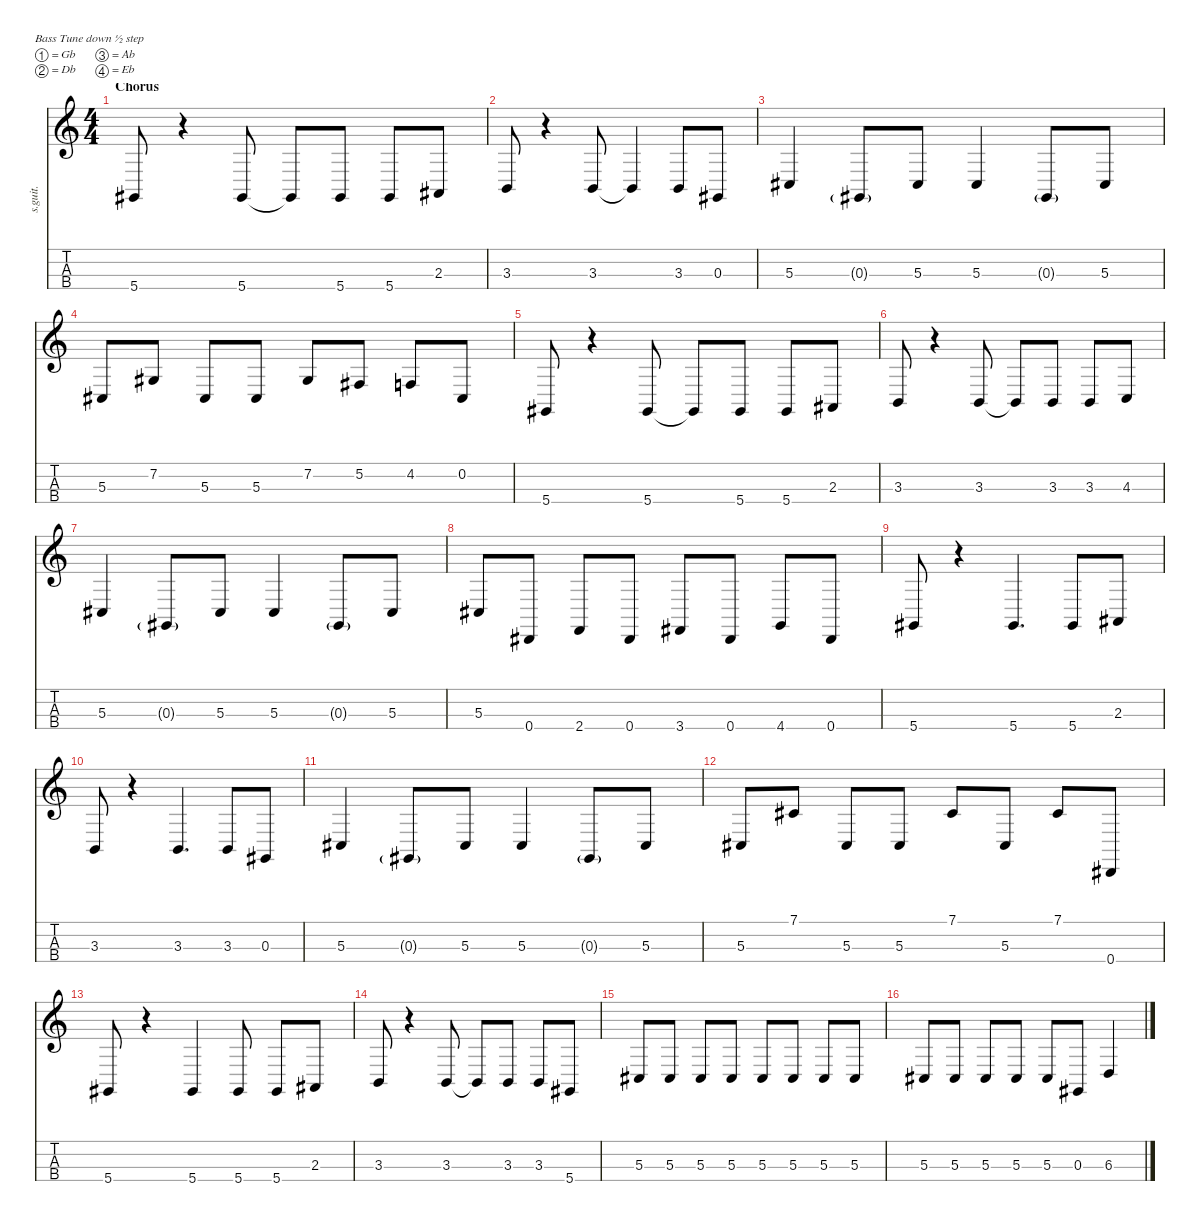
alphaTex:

\defaultSystemsLayout 4
\hideDynamics
\bracketExtendMode nobrackets
\track ("Duff McKagan" "s.guit.") {instrument electricbasspick}
\staff {score tabs}
\tuning (Gb2 Db2 Ab1 Eb1)
\ts (4 4)
\section ("" "Chorus")
\tempo (125 hide)
\clef g2
\ks c
5.4{acc #}.8{lyrics (0 "") lyrics (1 "") lyrics (2 "") lyrics (3 "") lyrics (4 "") dy f} r.4 5.4{acc #}.8{lyrics (0 "") lyrics (1 "") lyrics (2 "") lyrics (3 "") lyrics (4 "")} 5.4{t acc #}.8{lyrics (0 "") lyrics (1 "") lyrics (2 "") lyrics (3 "") lyrics (4 "")} 5.4{acc #}.8{lyrics (0 "") lyrics (1 "") lyrics (2 "") lyrics (3 "") lyrics (4 "")} 5.4{acc #}.8{lyrics (0 "") lyrics (1 "") lyrics (2 "") lyrics (3 "") lyrics (4 "")} 2.3{acc #}.8{lyrics (0 "") lyrics (1 "") lyrics (2 "") lyrics (3 "") lyrics (4 "")} |
3.3.8{lyrics (0 "") lyrics (1 "") lyrics (2 "") lyrics (3 "") lyrics (4 "")} r.4 3.3.8{lyrics (0 "") lyrics (1 "") lyrics (2 "") lyrics (3 "") lyrics (4 "")} 3.3{t}.4{lyrics (0 "") lyrics (1 "") lyrics (2 "") lyrics (3 "") lyrics (4 "")} 3.3.8{lyrics (0 "") lyrics (1 "") lyrics (2 "") lyrics (3 "") lyrics (4 "")} 0.3{acc #}.8{lyrics (0 "") lyrics (1 "") lyrics (2 "") lyrics (3 "") lyrics (4 "")} |
5.3{acc #}.4{lyrics (0 "") lyrics (1 "") lyrics (2 "") lyrics (3 "") lyrics (4 "")} 0.3{g acc #}.8{lyrics (0 "") lyrics (1 "") lyrics (2 "") lyrics (3 "") lyrics (4 "") dy mp} 5.3{acc #}.8{lyrics (0 "") lyrics (1 "") lyrics (2 "") lyrics (3 "") lyrics (4 "") dy f} 5.3{acc #}.4{lyrics (0 "") lyrics (1 "") lyrics (2 "") lyrics (3 "") lyrics (4 "")} 0.3{g acc #}.8{lyrics (0 "") lyrics (1 "") lyrics (2 "") lyrics (3 "") lyrics (4 "") dy mp} 5.3{acc #}.8{lyrics (0 "") lyrics (1 "") lyrics (2 "") lyrics (3 "") lyrics (4 "") dy f} |
5.3{acc #}.8{lyrics (0 "") lyrics (1 "") lyrics (2 "") lyrics (3 "") lyrics (4 "")} 7.2{acc #}.8{lyrics (0 "") lyrics (1 "") lyrics (2 "") lyrics (3 "") lyrics (4 "")} 5.3{acc #}.8{lyrics (0 "") lyrics (1 "") lyrics (2 "") lyrics (3 "") lyrics (4 "")} 5.3{acc #}.8{lyrics (0 "") lyrics (1 "") lyrics (2 "") lyrics (3 "") lyrics (4 "")} 7.2{acc #}.8{lyrics (0 "") lyrics (1 "") lyrics (2 "") lyrics (3 "") lyrics (4 "")} 5.2{acc #}.8{lyrics (0 "") lyrics (1 "") lyrics (2 "") lyrics (3 "") lyrics (4 "")} 4.2.8{lyrics (0 "") lyrics (1 "") lyrics (2 "") lyrics (3 "") lyrics (4 "")} 0.2{acc #}.8{lyrics (0 "") lyrics (1 "") lyrics (2 "") lyrics (3 "") lyrics (4 "")} |
5.4{acc #}.8{lyrics (0 "") lyrics (1 "") lyrics (2 "") lyrics (3 "") lyrics (4 "")} r.4 5.4{acc #}.8{lyrics (0 "") lyrics (1 "") lyrics (2 "") lyrics (3 "") lyrics (4 "")} 5.4{t acc #}.8{lyrics (0 "") lyrics (1 "") lyrics (2 "") lyrics (3 "") lyrics (4 "")} 5.4{acc #}.8{lyrics (0 "") lyrics (1 "") lyrics (2 "") lyrics (3 "") lyrics (4 "")} 5.4{acc #}.8{lyrics (0 "") lyrics (1 "") lyrics (2 "") lyrics (3 "") lyrics (4 "")} 2.3{acc #}.8{lyrics (0 "") lyrics (1 "") lyrics (2 "") lyrics (3 "") lyrics (4 "")} |
3.3.8{lyrics (0 "") lyrics (1 "") lyrics (2 "") lyrics (3 "") lyrics (4 "")} r.4 3.3.8{lyrics (0 "") lyrics (1 "") lyrics (2 "") lyrics (3 "") lyrics (4 "")} 3.3{t}.8{lyrics (0 "") lyrics (1 "") lyrics (2 "") lyrics (3 "") lyrics (4 "")} 3.3.8{lyrics (0 "") lyrics (1 "") lyrics (2 "") lyrics (3 "") lyrics (4 "")} 3.3.8{lyrics (0 "") lyrics (1 "") lyrics (2 "") lyrics (3 "") lyrics (4 "")} 4.3.8{lyrics (0 "") lyrics (1 "") lyrics (2 "") lyrics (3 "") lyrics (4 "")} |
5.3{acc #}.4{lyrics (0 "") lyrics (1 "") lyrics (2 "") lyrics (3 "") lyrics (4 "")} 0.3{g acc #}.8{lyrics (0 "") lyrics (1 "") lyrics (2 "") lyrics (3 "") lyrics (4 "") dy mp} 5.3{acc #}.8{lyrics (0 "") lyrics (1 "") lyrics (2 "") lyrics (3 "") lyrics (4 "") dy f} 5.3{acc #}.4{lyrics (0 "") lyrics (1 "") lyrics (2 "") lyrics (3 "") lyrics (4 "")} 0.3{g acc #}.8{lyrics (0 "") lyrics (1 "") lyrics (2 "") lyrics (3 "") lyrics (4 "") dy mp} 5.3{acc #}.8{lyrics (0 "") lyrics (1 "") lyrics (2 "") lyrics (3 "") lyrics (4 "") dy f} |
5.3{acc #}.8{lyrics (0 "") lyrics (1 "") lyrics (2 "") lyrics (3 "") lyrics (4 "")} 0.4{acc #}.8{lyrics (0 "") lyrics (1 "") lyrics (2 "") lyrics (3 "") lyrics (4 "")} 2.4.8{lyrics (0 "") lyrics (1 "") lyrics (2 "") lyrics (3 "") lyrics (4 "")} 0.4{acc #}.8{lyrics (0 "") lyrics (1 "") lyrics (2 "") lyrics (3 "") lyrics (4 "")} 3.4{acc #}.8{lyrics (0 "") lyrics (1 "") lyrics (2 "") lyrics (3 "") lyrics (4 "")} 0.4{acc #}.8{lyrics (0 "") lyrics (1 "") lyrics (2 "") lyrics (3 "") lyrics (4 "")} 4.4.8{lyrics (0 "") lyrics (1 "") lyrics (2 "") lyrics (3 "") lyrics (4 "")} 0.4{acc #}.8{lyrics (0 "") lyrics (1 "") lyrics (2 "") lyrics (3 "") lyrics (4 "")} |
5.4{acc #}.8{lyrics (0 "") lyrics (1 "") lyrics (2 "") lyrics (3 "") lyrics (4 "")} r.4 5.4{acc #}.4{d lyrics (0 "") lyrics (1 "") lyrics (2 "") lyrics (3 "") lyrics (4 "")} 5.4{acc #}.8{lyrics (0 "") lyrics (1 "") lyrics (2 "") lyrics (3 "") lyrics (4 "")} 2.3{acc #}.8{lyrics (0 "") lyrics (1 "") lyrics (2 "") lyrics (3 "") lyrics (4 "")} |
3.3.8{lyrics (0 "") lyrics (1 "") lyrics (2 "") lyrics (3 "") lyrics (4 "")} r.4 3.3.4{d lyrics (0 "") lyrics (1 "") lyrics (2 "") lyrics (3 "") lyrics (4 "")} 3.3.8{lyrics (0 "") lyrics (1 "") lyrics (2 "") lyrics (3 "") lyrics (4 "")} 0.3{acc #}.8{lyrics (0 "") lyrics (1 "") lyrics (2 "") lyrics (3 "") lyrics (4 "")} |
5.3{acc #}.4{lyrics (0 "") lyrics (1 "") lyrics (2 "") lyrics (3 "") lyrics (4 "")} 0.3{g acc #}.8{lyrics (0 "") lyrics (1 "") lyrics (2 "") lyrics (3 "") lyrics (4 "") dy mp} 5.3{acc #}.8{lyrics (0 "") lyrics (1 "") lyrics (2 "") lyrics (3 "") lyrics (4 "") dy f} 5.3{acc #}.4{lyrics (0 "") lyrics (1 "") lyrics (2 "") lyrics (3 "") lyrics (4 "")} 0.3{g acc #}.8{lyrics (0 "") lyrics (1 "") lyrics (2 "") lyrics (3 "") lyrics (4 "") dy mp} 5.3{acc #}.8{lyrics (0 "") lyrics (1 "") lyrics (2 "") lyrics (3 "") lyrics (4 "") dy f} |
5.3{acc #}.8{lyrics (0 "") lyrics (1 "") lyrics (2 "") lyrics (3 "") lyrics (4 "")} 7.1{acc #}.8{lyrics (0 "") lyrics (1 "") lyrics (2 "") lyrics (3 "") lyrics (4 "")} 5.3{acc #}.8{lyrics (0 "") lyrics (1 "") lyrics (2 "") lyrics (3 "") lyrics (4 "")} 5.3{acc #}.8{lyrics (0 "") lyrics (1 "") lyrics (2 "") lyrics (3 "") lyrics (4 "")} 7.1{acc #}.8{lyrics (0 "") lyrics (1 "") lyrics (2 "") lyrics (3 "") lyrics (4 "")} 5.3{acc #}.8{lyrics (0 "") lyrics (1 "") lyrics (2 "") lyrics (3 "") lyrics (4 "")} 7.1{acc #}.8{lyrics (0 "") lyrics (1 "") lyrics (2 "") lyrics (3 "") lyrics (4 "")} 0.4{acc #}.8{lyrics (0 "") lyrics (1 "") lyrics (2 "") lyrics (3 "") lyrics (4 "")} |
5.4{acc #}.8{lyrics (0 "") lyrics (1 "") lyrics (2 "") lyrics (3 "") lyrics (4 "")} r.4 5.4{acc #}.4{lyrics (0 "") lyrics (1 "") lyrics (2 "") lyrics (3 "") lyrics (4 "")} 5.4{acc #}.8{lyrics (0 "") lyrics (1 "") lyrics (2 "") lyrics (3 "") lyrics (4 "")} 5.4{acc #}.8{lyrics (0 "") lyrics (1 "") lyrics (2 "") lyrics (3 "") lyrics (4 "")} 2.3{acc #}.8{lyrics (0 "") lyrics (1 "") lyrics (2 "") lyrics (3 "") lyrics (4 "")} |
3.3.8{lyrics (0 "") lyrics (1 "") lyrics (2 "") lyrics (3 "") lyrics (4 "")} r.4 3.3.8{lyrics (0 "") lyrics (1 "") lyrics (2 "") lyrics (3 "") lyrics (4 "")} 3.3{t}.8{lyrics (0 "") lyrics (1 "") lyrics (2 "") lyrics (3 "") lyrics (4 "")} 3.3.8{lyrics (0 "") lyrics (1 "") lyrics (2 "") lyrics (3 "") lyrics (4 "")} 3.3.8{lyrics (0 "") lyrics (1 "") lyrics (2 "") lyrics (3 "") lyrics (4 "")} 5.4{acc #}.8{lyrics (0 "") lyrics (1 "") lyrics (2 "") lyrics (3 "") lyrics (4 "")} |
5.3{acc #}.8{lyrics (0 "") lyrics (1 "") lyrics (2 "") lyrics (3 "") lyrics (4 "")} 5.3{acc #}.8{lyrics (0 "") lyrics (1 "") lyrics (2 "") lyrics (3 "") lyrics (4 "")} 5.3{acc #}.8{lyrics (0 "") lyrics (1 "") lyrics (2 "") lyrics (3 "") lyrics (4 "")} 5.3{acc #}.8{lyrics (0 "") lyrics (1 "") lyrics (2 "") lyrics (3 "") lyrics (4 "")} 5.3{acc #}.8{lyrics (0 "") lyrics (1 "") lyrics (2 "") lyrics (3 "") lyrics (4 "")} 5.3{acc #}.8{lyrics (0 "") lyrics (1 "") lyrics (2 "") lyrics (3 "") lyrics (4 "")} 5.3{acc #}.8{lyrics (0 "") lyrics (1 "") lyrics (2 "") lyrics (3 "") lyrics (4 "")} 5.3{acc #}.8{lyrics (0 "") lyrics (1 "") lyrics (2 "") lyrics (3 "") lyrics (4 "")} |
5.3{acc #}.8{lyrics (0 "") lyrics (1 "") lyrics (2 "") lyrics (3 "") lyrics (4 "")} 5.3{acc #}.8{lyrics (0 "") lyrics (1 "") lyrics (2 "") lyrics (3 "") lyrics (4 "")} 5.3{acc #}.8{lyrics (0 "") lyrics (1 "") lyrics (2 "") lyrics (3 "") lyrics (4 "")} 5.3{acc #}.8{lyrics (0 "") lyrics (1 "") lyrics (2 "") lyrics (3 "") lyrics (4 "")} 5.3{acc #}.8{lyrics (0 "") lyrics (1 "") lyrics (2 "") lyrics (3 "") lyrics (4 "")} 0.3{acc #}.8{lyrics (0 "") lyrics (1 "") lyrics (2 "") lyrics (3 "") lyrics (4 "")} 6.3.4{lyrics (0 "") lyrics (1 "") lyrics (2 "") lyrics (3 "") lyrics (4 "")}
